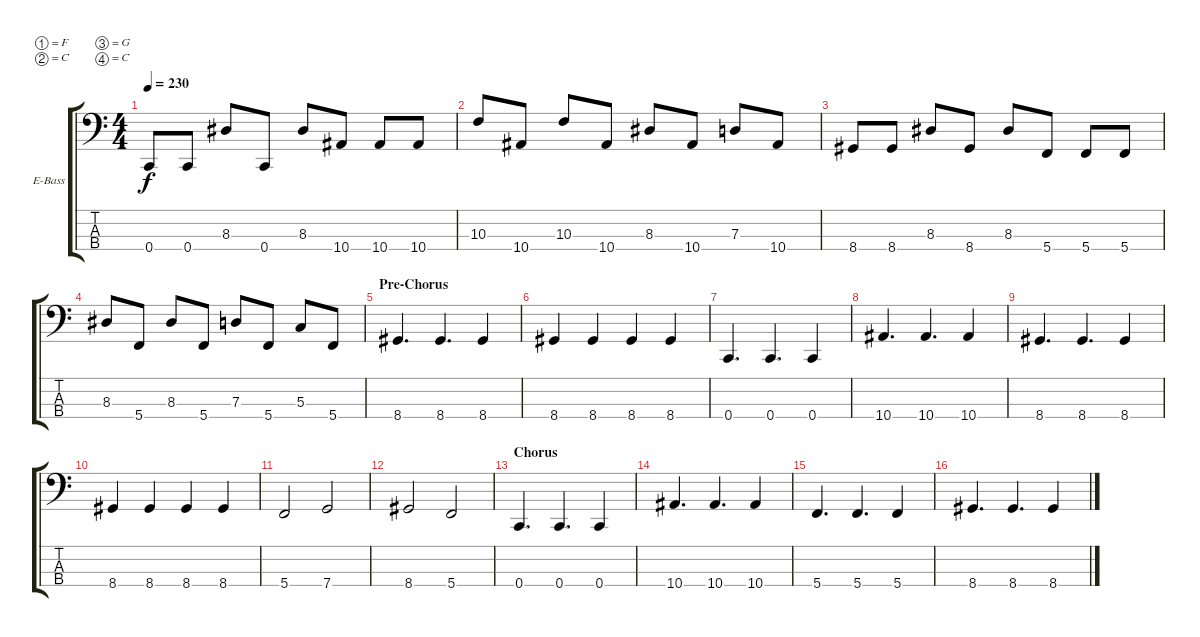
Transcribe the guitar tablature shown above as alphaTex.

\defaultSystemsLayout 4
\bracketExtendMode groupsimilarinstruments
\firstSystemTrackNameOrientation horizontal
\otherSystemsTrackNameOrientation horizontal
\track ("Electric Bass" "E-Bass") {instrument electricbassfinger}
\staff {score tabs}
\tuning (F2 C2 G1 C1)
\ts (4 4)
\tempo 230
\clef f4
\ks c
0.4.8{dy f} 0.4.8 8.3.8 0.4.8 8.3.8 10.4.8 10.4.8 10.4.8 |
10.3.8 10.4.8 10.3.8 10.4.8 8.3.8 10.4.8 7.3.8 10.4.8 |
8.4.8 8.4.8 8.3.8 8.4.8 8.3.8 5.4.8 5.4.8 5.4.8 |
8.3.8 5.4.8 8.3.8 5.4.8 7.3.8 5.4.8 5.3.8 5.4.8 |
\section ("" "Pre-Chorus")
8.4.4{d} 8.4.4{d} 8.4.4 |
8.4.4 8.4.4 8.4.4 8.4.4 |
0.4.4{d} 0.4.4{d} 0.4.4 |
10.4.4{d} 10.4.4{d} 10.4.4 |
8.4.4{d} 8.4.4{d} 8.4.4 |
8.4.4 8.4.4 8.4.4 8.4.4 |
5.4.2 7.4.2 |
8.4.2 5.4.2 |
\section ("" "Chorus")
0.4.4{d} 0.4.4{d} 0.4.4 |
10.4.4{d} 10.4.4{d} 10.4.4 |
5.4.4{d} 5.4.4{d} 5.4.4 |
8.4.4{d} 8.4.4{d} 8.4.4
